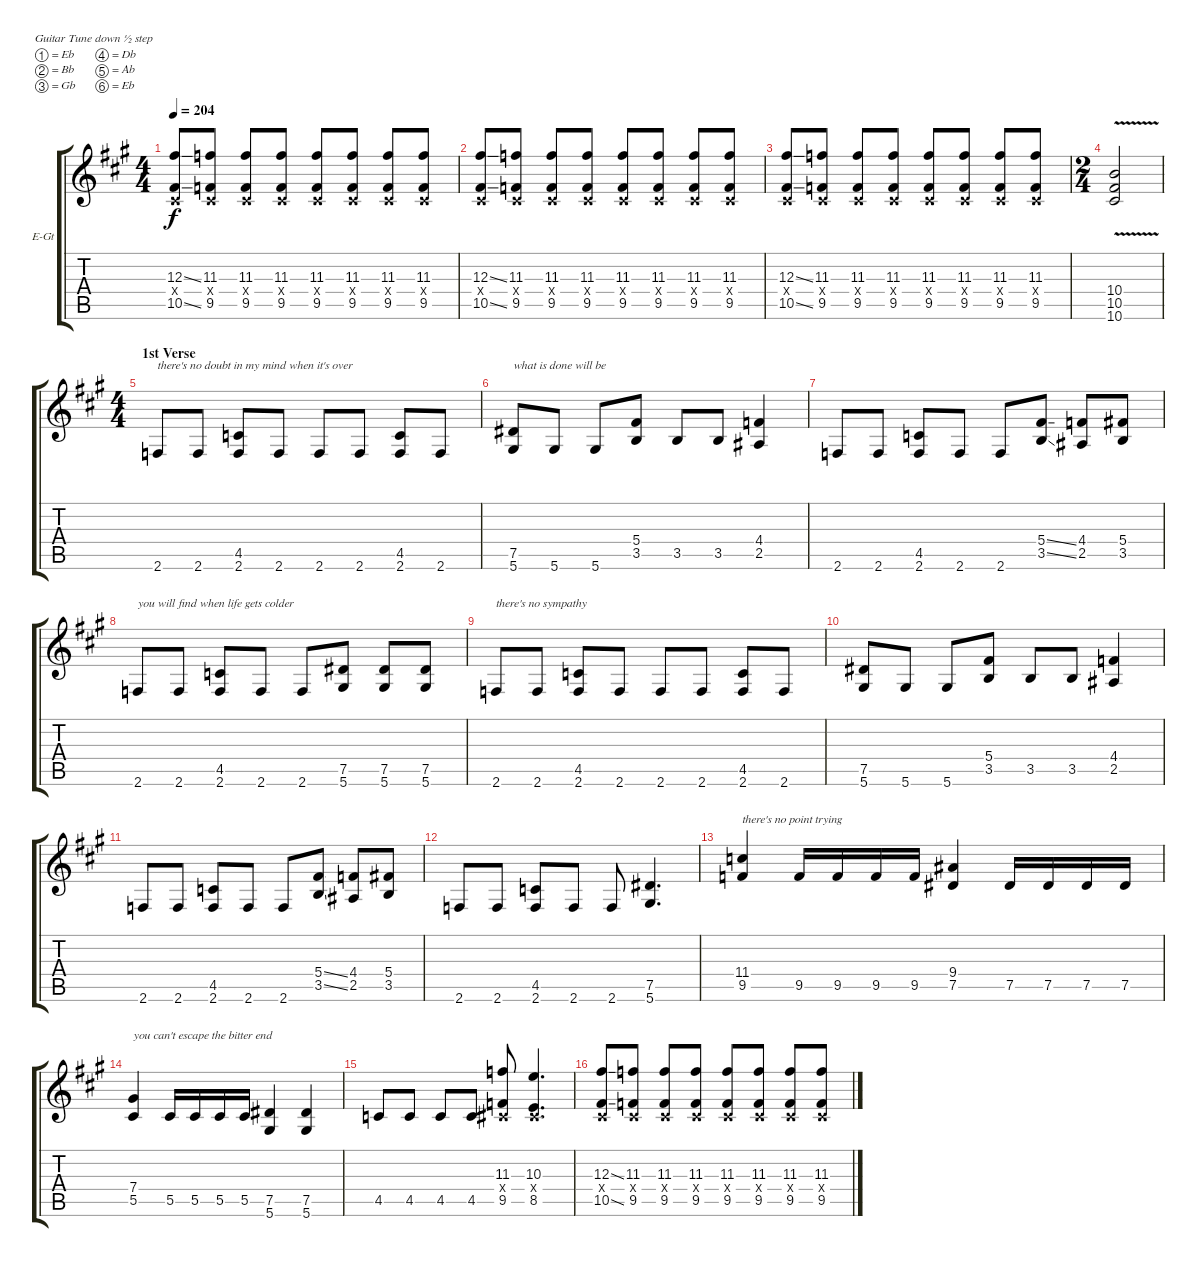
\bracketExtendMode groupsimilarinstruments
\firstSystemTrackNameOrientation horizontal
\otherSystemsTrackNameOrientation horizontal
\track ("Bizzy Derick" "E-Gt") {instrument distortionguitar}
\staff {score tabs}
\tuning (Eb4 Bb3 Gb3 Db3 Ab2 Eb2)
\ts (4 4)
\tempo 204
\clef g2
\ks a
(12.3{ss} 0.4{x} 10.5{ss}).8{dy f} (11.3 0.4{x} 9.5).8 (11.3 0.4{x} 9.5).8 (11.3 0.4{x} 9.5).8 (11.3 0.4{x} 9.5).8 (11.3 0.4{x} 9.5).8 (11.3 0.4{x} 9.5).8 (11.3 0.4{x} 9.5).8 |
(12.3{ss} 0.4{x} 10.5{ss}).8 (11.3 0.4{x} 9.5).8 (11.3 0.4{x} 9.5).8 (11.3 0.4{x} 9.5).8 (11.3 0.4{x} 9.5).8 (11.3 0.4{x} 9.5).8 (11.3 0.4{x} 9.5).8 (11.3 0.4{x} 9.5).8 |
(12.3{ss} 0.4{x} 10.5{ss}).8 (11.3 0.4{x} 9.5).8 (11.3 0.4{x} 9.5).8 (11.3 0.4{x} 9.5).8 (11.3 0.4{x} 9.5).8 (11.3 0.4{x} 9.5).8 (11.3 0.4{x} 9.5).8 (11.3 0.4{x} 9.5).8 |
\ts (2 4)
(10.4{v} 10.5{v} 10.6{v}).2 |
\ts (4 4)
\section ("" "1st Verse")
2.6.8{txt "there's no doubt in my mind when it's over" lyrics (0 "") lyrics (1 "") lyrics (2 "") lyrics (3 "") lyrics (4 "")} 2.6.8 (4.5 2.6).8 2.6.8 2.6.8 2.6.8 (4.5 2.6).8 2.6.8 |
(7.5 5.6).8{txt "what is done will be"} 5.6.8 5.6.8 (5.4 3.5).8 3.5.8 3.5.8 (4.4 2.5).4 |
2.6.8 2.6.8 (4.5 2.6).8 2.6.8 2.6.8 (5.4{ss} 3.5{ss}).8 (4.4 2.5).8 (5.4 3.5).8 |
2.6.8{txt "you will find when life gets colder"} 2.6.8 (4.5 2.6).8 2.6.8 2.6.8 (7.5 5.6).8 (7.5 5.6).8 (7.5 5.6).8 |
2.6.8{txt "there's no sympathy"} 2.6.8 (4.5 2.6).8 2.6.8 2.6.8 2.6.8 (4.5 2.6).8 2.6.8 |
(7.5 5.6).8 5.6.8 5.6.8 (5.4 3.5).8 3.5.8 3.5.8 (4.4 2.5).4 |
2.6.8 2.6.8 (4.5 2.6).8 2.6.8 2.6.8 (5.4{ss} 3.5{ss}).8 (4.4 2.5).8 (5.4 3.5).8 |
2.6.8 2.6.8 (4.5 2.6).8 2.6.8 2.6.8 (7.5 5.6).4{d} |
(11.4 9.5).4{txt "there's no point trying "} 9.5.16 9.5.16 9.5.16 9.5.16 (9.4 7.5).4 7.5.16 7.5.16 7.5.16 7.5.16 |
(7.4 5.5).4{txt "you can't escape the bitter end"} 5.5.16 5.5.16 5.5.16 5.5.16 (7.5 5.6).4 (7.5 5.6).4 |
4.5.8 4.5.8 4.5.8 4.5.8 (11.3 0.4{x} 9.5).8 (10.3 0.4{x} 8.5).4{d} |
(12.3{ss} 0.4{x} 10.5{ss}).8 (11.3 0.4{x} 9.5).8 (11.3 0.4{x} 9.5).8 (11.3 0.4{x} 9.5).8 (11.3 0.4{x} 9.5).8 (11.3 0.4{x} 9.5).8 (11.3 0.4{x} 9.5).8 (11.3 0.4{x} 9.5).8
